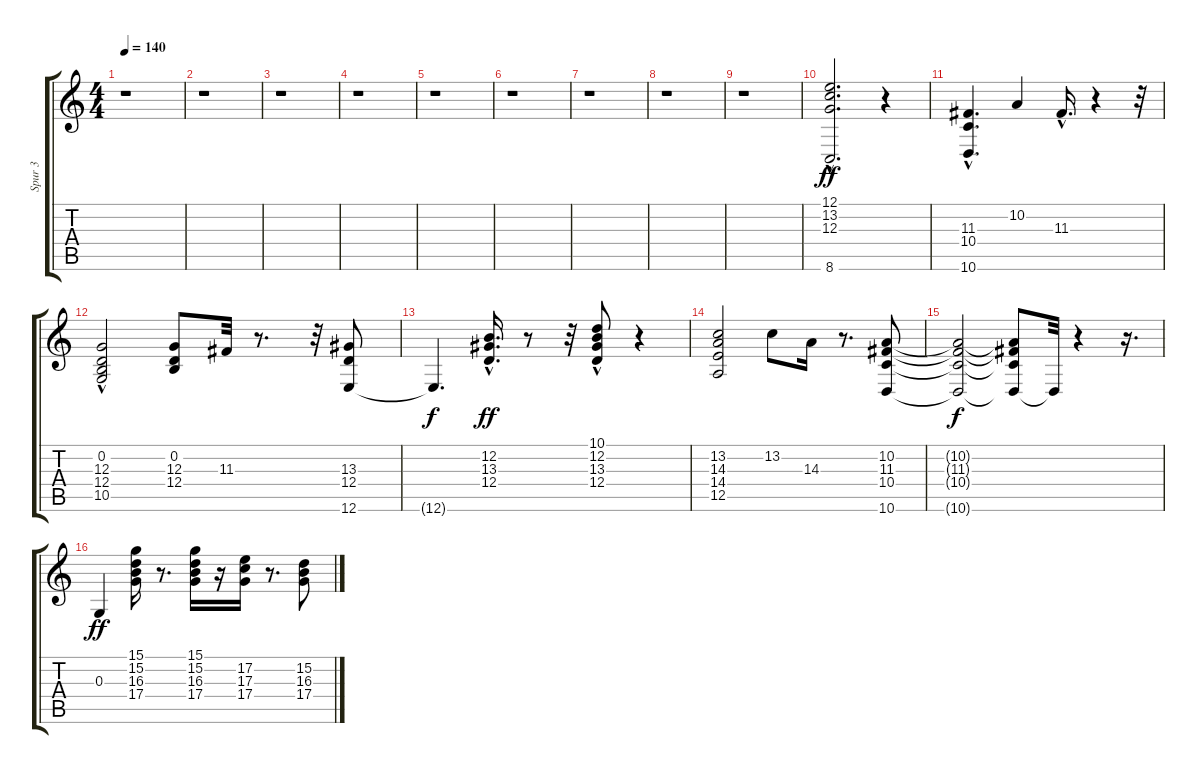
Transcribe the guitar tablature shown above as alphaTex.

\track ("Spur 3" "Spur 3") {instrument honkytonkpiano}
\staff {score tabs}
\tuning (E4 B3 G3 D3 A2 E2) {hide}
\ts (4 4)
\tempo 140
\clef g2
\ks c
r.1{dy ff} |
r.1 |
r.1 |
r.1 |
r.1 |
r.1 |
r.1 |
r.1 |
r.1 |
(12.1 13.2 12.3 8.6{hac}).2{d} r.4 |
(11.3{hac} 10.4 10.6{hac}).4{d} 10.2.4 11.3{hac}.16{d} r.4 r.32 |
(0.2 12.3 12.4{hac} 10.5).2 (0.2 12.3 12.4).8 11.3.32 r.8{d} r.32 (13.3 12.4 12.6).8 |
12.6{t}.4{d dy f} (12.2 13.3 12.4{hac}).16{d dy ff} r.8 r.32 (10.1 12.2 13.3 12.4{hac}).8 r.4 |
(13.2 14.3 14.4 12.5).2 13.2.8 14.3.16 r.8{d} (10.2 11.3 10.4 10.6).8 |
(10.2{t} 11.3{t} 10.4{t} 10.6{t}).2{dy f} (10.2{t} 11.3{t} 10.4{t} 10.6{t}).8 10.6{t}.32 r.4 r.16{d} |
0.3.4{dy ff} (15.1 15.2 16.3 17.4).16 r.8{d} (15.1 15.2 16.3 17.4).16 r.16 (17.2 17.3 17.4).16 r.8{d} (15.2 16.3 17.4).8
